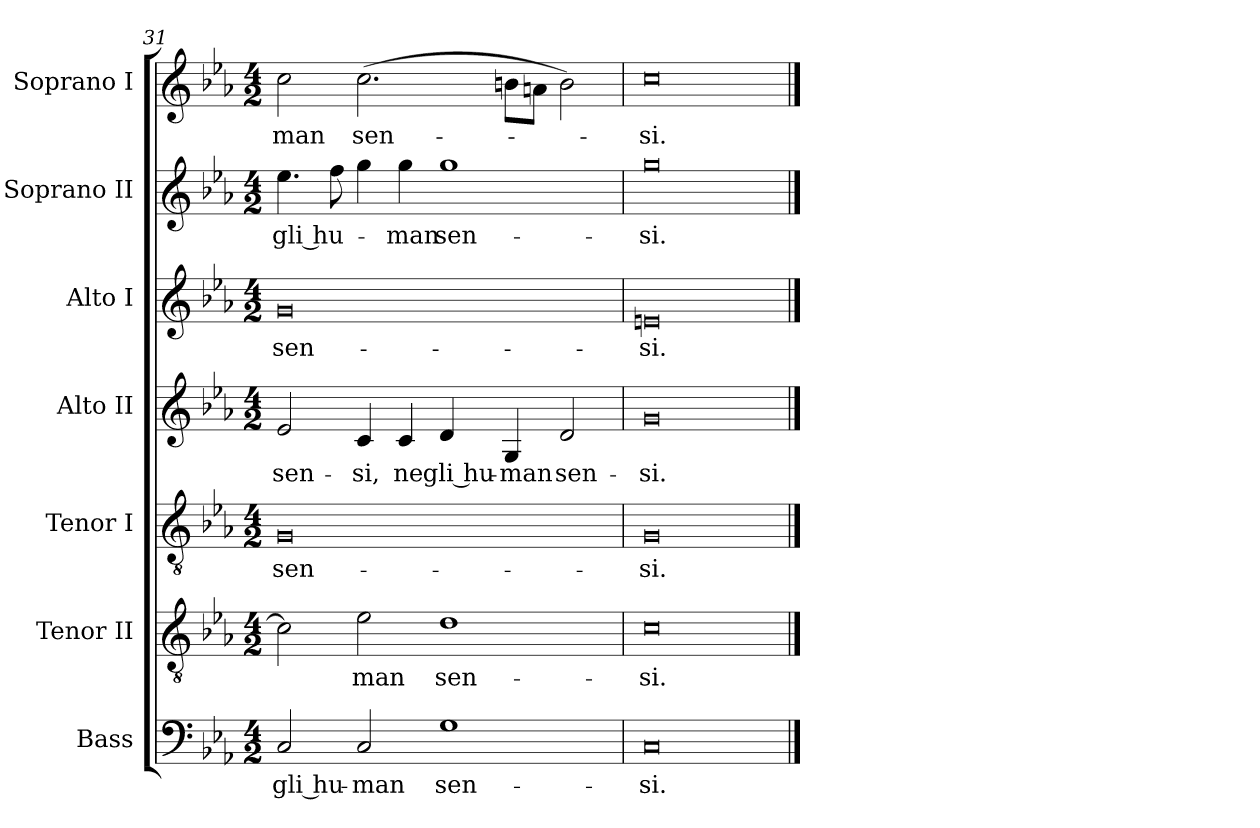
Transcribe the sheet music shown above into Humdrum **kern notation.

**kern	**text	**kern	**text	**kern	**text	**kern	**text	**kern	**text	**kern	**text	**kern	**text
*part7	*part7	*part6	*part6	*part5	*part5	*part4	*part4	*part3	*part3	*part2	*part2	*part1	*part1
*staff7	*staff7	*staff6	*staff6	*staff5	*staff5	*staff4	*staff4	*staff3	*staff3	*staff2	*staff2	*staff1	*staff1
*I"Bass	*	*I"Tenor II	*	*I"Tenor I	*	*I"Alto II	*	*I"Alto I	*	*I"Soprano II	*	*I"Soprano I	*
*I'B	*	*I'T II	*	*I'T I	*	*I'A II	*	*I'A I	*	*I'S II	*	*I'S I	*
*clefF4	*	*clefGv2	*	*clefGv2	*	*clefG2	*	*clefG2	*	*clefG2	*	*clefG2	*
*k[b-e-a-]	*	*k[b-e-a-]	*	*k[b-e-a-]	*	*k[b-e-a-]	*	*k[b-e-a-]	*	*k[b-e-a-]	*	*k[b-e-a-]	*
*E-:	*	*E-:	*	*E-:	*	*E-:	*	*E-:	*	*E-:	*	*E-:	*
*M4/2	*	*M4/2	*	*M4/2	*	*M4/2	*	*M4/2	*	*M4/2	*	*M4/2	*
=31	=31	=31	=31	=31	=31	=31	=31	=31	=31	=31	=31	=31	=31
!	!LO:LY:b	!	!	!	!LO:LY:b	!	!LO:LY:b	!	!LO:LY:b	!	!LO:LY:b	!	!LO:LY:b
2C	gli hu-	2c]	.	0G	sen-	2e-	sen-	0g	sen-	4.ee-	gli hu-	2cc	-man
.	.	.	.	.	.	.	.	.	.	8ff	.	.	.
!	!LO:LY:b	!	!LO:LY:b	!	!	!	!LO:LY:b	!	!	!	!	!	!LO:LY:b
2C	-man	2e-	man	.	.	4c	-si,	.	.	4gg	.	(>2.cc	sen-
!	!	!	!	!	!	!	!LO:LY:b	!	!	!	!LO:LY:b	!	!
.	.	.	.	.	.	4c	ne	.	.	4gg	man	.	.
!	!LO:LY:b	!	!LO:LY:b	!	!	!	!LO:LY:b	!	!	!	!LO:LY:b	!	!
1G	sen-	1d	sen-	.	.	4d	gli hu-	.	.	1gg	sen-	.	.
!	!	!	!	!	!	!	!LO:LY:b	!	!	!	!	!	!
.	.	.	.	.	.	4G	-man	.	.	.	.	8bn\L	.
.	.	.	.	.	.	.	.	.	.	.	.	8an\J	.
!	!	!	!	!	!	!	!LO:LY:b	!	!	!	!	!	!
.	.	.	.	.	.	2d	sen-	.	.	.	.	2b)	.
=32	=32	=32	=32	=32	=32	=32	=32	=32	=32	=32	=32	=32	=32
!	!LO:LY:b	!	!LO:LY:b	!	!LO:LY:b	!	!LO:LY:b	!	!LO:LY:b	!	!LO:LY:b	!	!LO:LY:b
0C	-si.	0c	-si.	0G	-si.	0g	-si.	0en	-si.	0gg	-si.	0cc	si.
==	==	==	==	==	==	==	==	==	==	==	==	==	==
*-	*-	*-	*-	*-	*-	*-	*-	*-	*-	*-	*-	*-	*-
